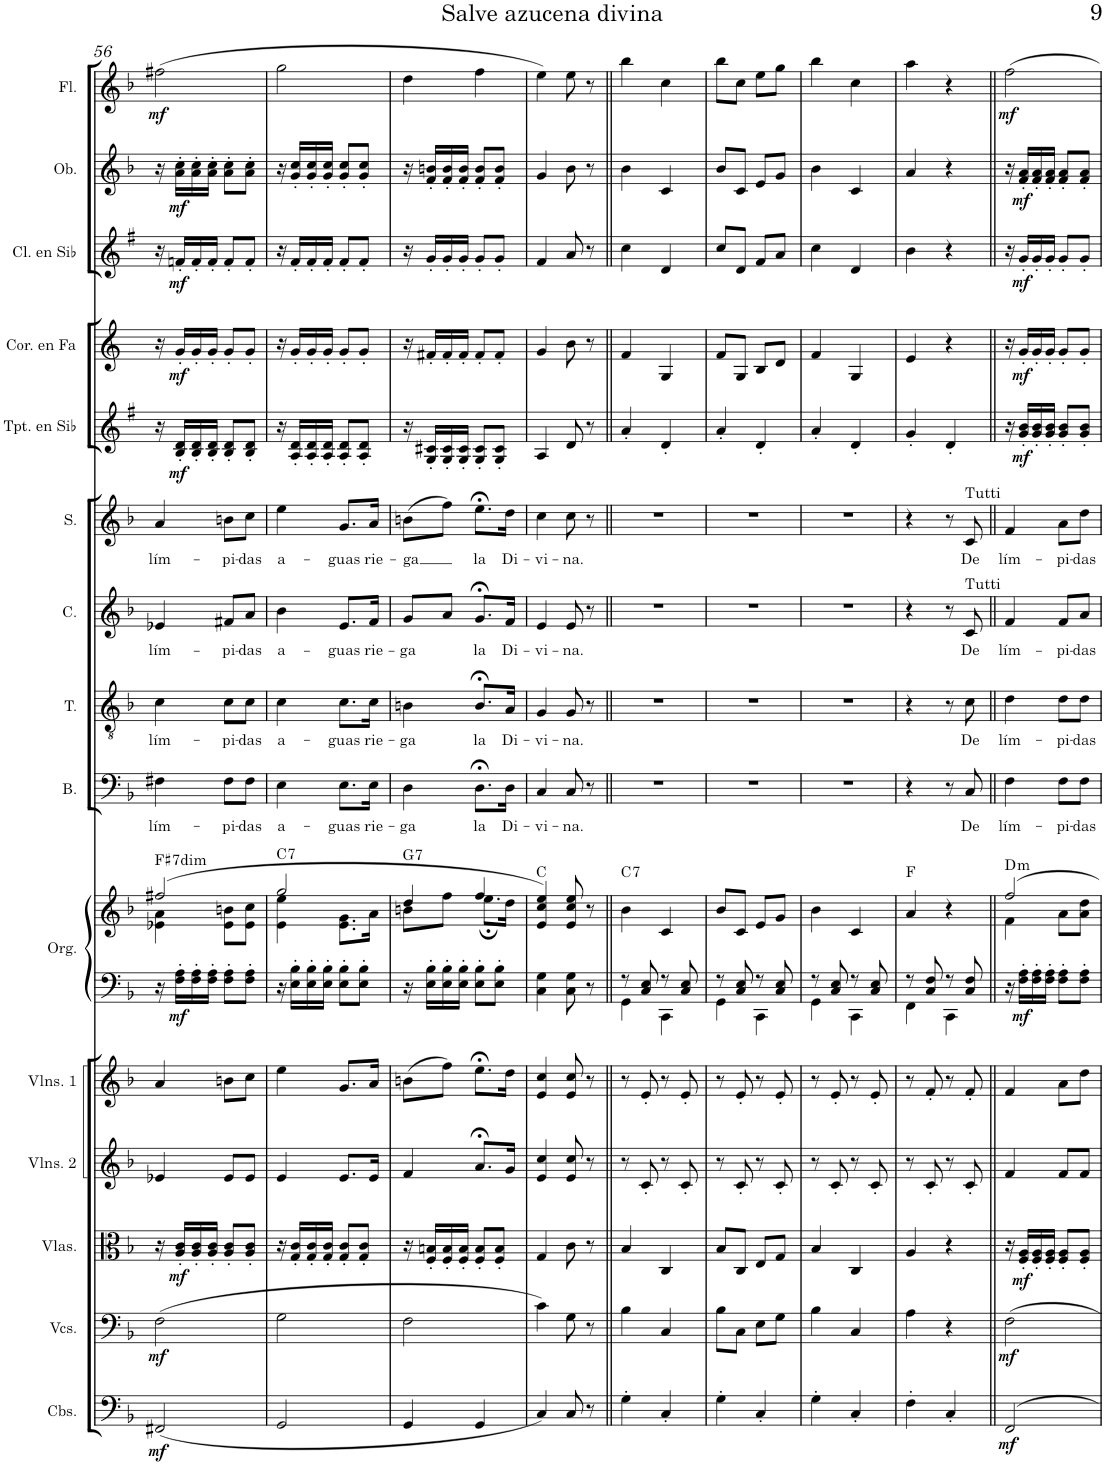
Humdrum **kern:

**kern	**dynam	**kern	**dynam	**kern	**dynam	**kern	**kern	**kern	**kern	**dynam	**harte	**kern	**text	**kern	**text	**kern	**text	**kern	**text	**kern	**dynam	**kern	**dynam	**kern	**dynam	**kern	**dynam	**kern	**dynam
*part15	*part15	*part14	*part14	*part13	*part13	*part12	*part11	*part10	*part10	*part10	*part10	*part9	*part9	*part8	*part8	*part7	*part7	*part6	*part6	*part5	*part5	*part4	*part4	*part3	*part3	*part2	*part2	*part1	*part1
*staff16	*staff16	*staff15	*staff15	*staff14	*staff14	*staff13	*staff12	*staff11	*staff10	*staff10/11	*	*staff9	*staff9	*staff8	*staff8	*staff7	*staff7	*staff6	*staff6	*staff5	*staff5	*staff4	*staff4	*staff3	*staff3	*staff2	*staff2	*staff1	*staff1
*I"Contrabajos	*	*I"Violonchelos	*	*I"Violas	*	*I"Violines 2	*I"Violines 1	*I"Órgano	*	*	*	*I"Bajo	*	*I"Tenor	*	*I"Contralto	*	*I"Soprano	*	*I"Trompeta en Sib	*	*I"Trompa en Fa	*	*I"Clarinete en Sib	*	*I"Oboe	*	*I"Flauta	*
*I'Cbs.	*	*I'Vcs.	*	*I'Vlas.	*	*I'Vlns. 2	*I'Vlns. 1	*	*	*	*	*I'B.	*	*I'T.	*	*I'C.	*	*I'S.	*	*I'Tpt. en Sib	*	*	*	*I'Cl. en Sib	*	*I'Ob.	*	*I'Fl.	*
!!LO:PB:g=z
*clefF4	*	*clefF4	*	*clefC3	*	*clefG2	*clefG2	*clefF4	*clefG2	*	*	*clefF4	*	*clefGv2	*	*clefG2	*	*clefG2	*	*clefG2	*	*clefG2	*	*clefG2	*	*clefG2	*	*clefG2	*
*Trd7c12	*	*	*	*	*	*	*	*	*	*	*	*	*	*	*	*	*	*	*	*Trd1c2	*	*Trd4c7	*	*Trd1c2	*	*	*	*	*
*k[b-]	*	*k[b-]	*	*k[b-]	*	*k[b-]	*k[b-]	*k[b-]	*k[b-]	*	*	*k[b-]	*	*k[b-]	*	*k[b-]	*	*k[b-]	*	*k[f#]	*	*k[]	*	*k[f#]	*	*k[b-]	*	*k[b-]	*
*M2/4	*	*M2/4	*	*M2/4	*	*M2/4	*M2/4	*M2/4	*M2/4	*	*	*M2/4	*	*M2/4	*	*M2/4	*	*M2/4	*	*M2/4	*	*M2/4	*	*M2/4	*	*M2/4	*	*M2/4	*
=56	=56	=56	=56	=56	=56	=56	=56	=56	=56	=56	=56	=56	=56	=56	=56	=56	=56	=56	=56	=56	=56	=56	=56	=56	=56	=56	=56	=56	=56
*	*	*	*	*	*	*	*	*	*^	*	*	*	*	*	*	*	*	*	*	*	*	*	*	*	*	*	*	*	*
!	!LO:DY:b	!	!LO:DY:b	!	!	!	!	!	!	!	!	!LO:H:kt=7dim	!	!LO:LY:b	!	!LO:LY:b	!	!LO:LY:b	!	!LO:LY:b	!	!	!	!	!	!	!	!	!	!LO:DY:b
(2FF#X/	mf	(2F\	mf	16r	.	4e-X/	4a/	16r	(2ff#X/	4e-X\ 4a\	.	F#:dim	4F#X\	lím-	4c\	lím-	4e-X/	lím-	4a/	lím-	16r	.	16r	.	16r	.	16r	.	(2ff#X\	mf
!	!	!	!	!	!LO:DY:b	!	!	!	!	!	!LO:DY:b=2	!	!	!	!	!	!	!	!	!	!	!LO:DY:b	!	!LO:DY:b	!	!LO:DY:b	!	!LO:DY:b	!	!
.	.	.	.	16A/' 16c/'LL	mf	.	.	16F\' 16A\'LL	.	.	mf	.	.	.	.	.	.	.	.	.	16B/' 16d/'LL	mf	16g'/LL	mf	16fn'/LL	mf	16a\' 16cc\'LL	mf	.	.
.	.	.	.	16A/' 16c/'	.	.	.	16F\' 16A\'	.	.	.	.	.	.	.	.	.	.	.	.	16B/' 16d/'	.	16g'/	.	16f'/	.	16a\' 16cc\'	.	.	.
.	.	.	.	16A/' 16c/'JJ	.	.	.	16F\' 16A\'JJ	.	.	.	.	.	.	.	.	.	.	.	.	16B/' 16d/'JJ	.	16g'/JJ	.	16f'/JJ	.	16a\' 16cc\'JJ	.	.	.
!	!	!	!	!	!	!	!	!	!	!	!	!	!	!LO:LY:b	!	!LO:LY:b	!	!LO:LY:b	!	!LO:LY:b	!	!	!	!	!	!	!	!	!	!
.	.	.	.	8A/' 8c/'L	.	8e-/L	8bn\L	8F\' 8A\'L	.	8e-\ 8bn\L	.	.	8F#\L	-pi-	8c\L	-pi-	8f#X/L	-pi-	8bn\L	-pi-	8B/' 8d/'L	.	8g'/L	.	8f'/L	.	8a\' 8cc\'L	.	.	.
!	!	!	!	!	!	!	!	!	!	!	!	!	!	!LO:LY:b	!	!LO:LY:b	!	!LO:LY:b	!	!LO:LY:b	!	!	!	!	!	!	!	!	!	!
.	.	.	.	8A/' 8c/'J	.	8e-/J	8cc\J	8F\' 8A\'J	.	8e-\ 8cc\J	.	.	8F#\J	-das	8c\J	-das	8a/J	-das	8cc\J	-das	8B/' 8d/'J	.	8g'/J	.	8f'/J	.	8a\' 8cc\'J	.	.	.
=57	=57	=57	=57	=57	=57	=57	=57	=57	=57	=57	=57	=57	=57	=57	=57	=57	=57	=57	=57	=57	=57	=57	=57	=57	=57	=57	=57	=57	=57	=57
!	!	!	!	!	!	!	!	!	!	!	!	!LO:H:kt=7	!	!LO:LY:b	!	!LO:LY:b	!	!LO:LY:b	!	!LO:LY:b	!	!	!	!	!	!	!	!	!	!
2GG/	.	2G\	.	16r	.	4e/	4ee\	16r	2gg/	4e\ 4ee\	.	C:7	4E\	a-	4c\	a-	4b-\	a-	4ee\	a-	16r	.	16r	.	16r	.	16r	.	2gg\	.
.	.	.	.	16G/' 16c/'LL	.	.	.	16E\' 16B-\'LL	.	.	.	.	.	.	.	.	.	.	.	.	16A/' 16d/'LL	.	16g'/LL	.	16f#'/LL	.	16g/' 16cc/'LL	.	.	.
.	.	.	.	16G/' 16c/'	.	.	.	16E\' 16B-\'	.	.	.	.	.	.	.	.	.	.	.	.	16A/' 16d/'	.	16g'/	.	16f#'/	.	16g/' 16cc/'	.	.	.
.	.	.	.	16G/' 16c/'JJ	.	.	.	16E\' 16B-\'JJ	.	.	.	.	.	.	.	.	.	.	.	.	16A/' 16d/'JJ	.	16g'/JJ	.	16f#'/JJ	.	16g/' 16cc/'JJ	.	.	.
!	!	!	!	!	!	!	!	!	!	!	!	!	!	!LO:LY:b	!	!LO:LY:b	!	!LO:LY:b	!	!LO:LY:b	!	!	!	!	!	!	!	!	!	!
.	.	.	.	8G/' 8c/'L	.	8.e/L	8.g/L	8E\' 8B-\'L	.	8.e\ 8.g\L	.	.	8.E\L	-guas	8.c\L	-guas	8.e/L	-guas	8.g/L	-guas	8A/' 8d/'L	.	8g'/L	.	8f#'/L	.	8g/' 8cc/'L	.	.	.
.	.	.	.	8G/' 8c/'J	.	.	.	8E\' 8B-\'J	.	.	.	.	.	.	.	.	.	.	.	.	8A/' 8d/'J	.	8g'/J	.	8f#'/J	.	8g/' 8cc/'J	.	.	.
!	!	!	!	!	!	!	!	!	!	!	!	!	!	!LO:LY:b	!	!LO:LY:b	!	!LO:LY:b	!	!LO:LY:b	!	!	!	!	!	!	!	!	!	!
.	.	.	.	.	.	16e/Jk	16a/Jk	.	.	16a\Jk	.	.	16E\Jk	rie-	16c\Jk	rie-	16f/Jk	rie-	16a/Jk	rie-	.	.	.	.	.	.	.	.	.	.
=58	=58	=58	=58	=58	=58	=58	=58	=58	=58	=58	=58	=58	=58	=58	=58	=58	=58	=58	=58	=58	=58	=58	=58	=58	=58	=58	=58	=58	=58	=58
!	!	!	!	!	!	!	!	!	!	!	!	!LO:H:kt=7	!	!LO:LY:b	!	!LO:LY:b	!	!LO:LY:b	!	!LO:LY:b	!	!	!	!	!	!	!	!	!	!
4GG/	.	2F\	.	16r	.	4f/	(8bn\L	16r	4dd/	8bn\L	.	G:7	4D\	-ga	4Bn\	-ga	8g/L	-ga	(8bn\L	-ga	16r	.	16r	.	16r	.	16r	.	4dd\	.
.	.	.	.	16F/' 16Bn/'LL	.	.	.	16E\' 16B-\'LL	.	.	.	.	.	.	.	.	.	.	.	.	16G/' 16c#X/'LL	.	16f#X'/LL	.	16g'/LL	.	16f/' 16bn/'LL	.	.	.
.	.	.	.	16F/' 16B/'	.	.	8ff\J)	16E\' 16B-\'	.	8ff\J	.	.	.	.	.	.	8a/J	.	8ff\J)	.	16G/' 16c#/'	.	16f#'/	.	16g'/	.	16f/' 16b/'	.	.	.
.	.	.	.	16F/' 16B/'JJ	.	.	.	16E\' 16B-\'JJ	.	.	.	.	.	.	.	.	.	.	.	.	16G/' 16c#/'JJ	.	16f#'/JJ	.	16g'/JJ	.	16f/' 16b/'JJ	.	.	.
!	!	!	!	!	!	!	!	!	!	!	!	!	!	!LO:LY:b	!	!LO:LY:b	!	!LO:LY:b	!	!LO:LY:b	!	!	!	!	!	!	!	!	!	!
4GG/	.	.	.	8F/' 8B/'L	.	8.a;</L	8.ee;<\L	8E\' 8B-\'L	4ff/	8.ee;\L	.	.	8.D;<\L	la	8.B;</L	la	8.g;</L	la	8.ee;<\L	la	8G/' 8c#/'L	.	8f#'/L	.	8g'/L	.	8f/' 8b/'L	.	4ff\	.
.	.	.	.	8F/' 8B/'J	.	.	.	8E\' 8B-\'J	.	.	.	.	.	.	.	.	.	.	.	.	8G/' 8c#/'J	.	8f#'/J	.	8g'/J	.	8f/' 8b/'J	.	.	.
!	!	!	!	!	!	!	!	!	!	!	!	!	!	!LO:LY:b	!	!LO:LY:b	!	!LO:LY:b	!	!LO:LY:b	!	!	!	!	!	!	!	!	!	!
.	.	.	.	.	.	16g/Jk	16dd\Jk	.	.	16dd\Jk	.	.	16D\Jk	Di-	16A/Jk	Di-	16f/Jk	Di-	16dd\Jk	Di-	.	.	.	.	.	.	.	.	.	.
=59	=59	=59	=59	=59	=59	=59	=59	=59	=59	=59	=59	=59	=59	=59	=59	=59	=59	=59	=59	=59	=59	=59	=59	=59	=59	=59	=59	=59	=59	=59
!	!	!	!	!	!	!	!	!	!	!	!	!	!	!LO:LY:b	!	!LO:LY:b	!	!LO:LY:b	!	!LO:LY:b	!	!	!	!	!	!	!	!	!	!
*	*	*	*	*	*	*	*	*	*v	*v	*	*	*	*	*	*	*	*	*	*	*	*	*	*	*	*	*	*	*	*
4C/)	.	4c\)	.	4G/	.	4e/ 4cc/	4e/ 4cc/	4C\ 4G\	4e/ 4cc/ 4ee/)	.	C:maj	4C/	-vi-	4G/	-vi-	4e/	-vi-	4cc\	-vi-	4A/	.	4g/	.	4f#/	.	4g/	.	4ee\)	.
!	!	!	!	!	!	!	!	!	!	!	!	!	!LO:LY:b	!	!LO:LY:b	!	!LO:LY:b	!	!LO:LY:b	!	!	!	!	!	!	!	!	!	!
8C/	.	8G\	.	8c\	.	8e/ 8cc/	8e/ 8cc/	8C\ 8G\	8e/ 8cc/ 8ee/	.	.	8C/	-na.	8G/	-na.	8e/	-na.	8cc\	-na.	8d/	.	8b\	.	8a/	.	8b-\	.	8ee\	.
8r	.	8r	.	8r	.	8r	8r	8r	8r	.	.	8r	.	8r	.	8r	.	8r	.	8r	.	8r	.	8r	.	8r	.	8r	.
=60||	=60||	=60||	=60||	=60||	=60||	=60||	=60||	=60||	=60||	=60||	=60||	=60||	=60||	=60||	=60||	=60||	=60||	=60||	=60||	=60||	=60||	=60||	=60||	=60||	=60||	=60||	=60||	=60||	=60||
*	*	*	*	*	*	*	*	*^	*	*	*	*	*	*	*	*	*	*	*	*	*	*	*	*	*	*	*	*	*
!	!	!	!	!	!	!	!	!	!	!	!	!LO:H:kt=7	!	!	!	!	!	!	!	!	!	!	!	!	!	!	!	!	!	!
4G'\	.	4B-\	.	4B-/	.	8r	8r	8r	4GG\	4b-\	.	C:7	2r	.	2r	.	2r	.	2r	.	4a'/	.	4f/	.	4cc\	.	4b-\	.	4bb-\	.
.	.	.	.	.	.	8c'/	8e'/	8C/ 8E/	.	.	.	.	.	.	.	.	.	.	.	.	.	.	.	.	.	.	.	.	.	.
4C'/	.	4C/	.	4C/	.	8r	8r	8r	4CC\	4c/	.	.	.	.	.	.	.	.	.	.	4d'/	.	4G/	.	4d/	.	4c/	.	4cc\	.
.	.	.	.	.	.	8c'/	8e'/	8C/ 8E/	.	.	.	.	.	.	.	.	.	.	.	.	.	.	.	.	.	.	.	.	.	.
=61	=61	=61	=61	=61	=61	=61	=61	=61	=61	=61	=61	=61	=61	=61	=61	=61	=61	=61	=61	=61	=61	=61	=61	=61	=61	=61	=61	=61	=61	=61
4G'\	.	8B-\L	.	8B-/L	.	8r	8r	8r	4GG\	8b-/L	.	.	2r	.	2r	.	2r	.	2r	.	4a'/	.	8f/L	.	8cc/L	.	8b-/L	.	8bb-\L	.
.	.	8C\J	.	8C/J	.	8c'/	8e'/	8C/ 8E/	.	8c/J	.	.	.	.	.	.	.	.	.	.	.	.	8G/J	.	8d/J	.	8c/J	.	8cc\J	.
4C'/	.	8E\L	.	8E/L	.	8r	8r	8r	4CC\	8e/L	.	.	.	.	.	.	.	.	.	.	4d'/	.	8B/L	.	8f#/L	.	8e/L	.	8ee\L	.
.	.	8G\J	.	8G/J	.	8c'/	8e'/	8C/ 8E/	.	8g/J	.	.	.	.	.	.	.	.	.	.	.	.	8d/J	.	8a/J	.	8g/J	.	8gg\J	.
=62	=62	=62	=62	=62	=62	=62	=62	=62	=62	=62	=62	=62	=62	=62	=62	=62	=62	=62	=62	=62	=62	=62	=62	=62	=62	=62	=62	=62	=62	=62
4G'\	.	4B-\	.	4B-/	.	8r	8r	8r	4GG\	4b-\	.	.	2r	.	2r	.	2r	.	2r	.	4a'/	.	4f/	.	4cc\	.	4b-\	.	4bb-\	.
.	.	.	.	.	.	8c'/	8e'/	8C/ 8E/	.	.	.	.	.	.	.	.	.	.	.	.	.	.	.	.	.	.	.	.	.	.
4C'/	.	4C/	.	4C/	.	8r	8r	8r	4CC\	4c/	.	.	.	.	.	.	.	.	.	.	4d'/	.	4G/	.	4d/	.	4c/	.	4cc\	.
.	.	.	.	.	.	8c'/	8e'/	8C/ 8E/	.	.	.	.	.	.	.	.	.	.	.	.	.	.	.	.	.	.	.	.	.	.
=63	=63	=63	=63	=63	=63	=63	=63	=63	=63	=63	=63	=63	=63	=63	=63	=63	=63	=63	=63	=63	=63	=63	=63	=63	=63	=63	=63	=63	=63	=63
4F'\	.	4A\	.	4A/	.	8r	8r	8r	4FF\	4a/	.	F:maj	4r	.	4r	.	4r	.	4r	.	4g'/	.	4e/	.	4b\	.	4a/	.	4aa\	.
.	.	.	.	.	.	8c'/	8f'/	8C/ 8F/	.	.	.	.	.	.	.	.	.	.	.	.	.	.	.	.	.	.	.	.	.	.
4C'/	.	4r	.	4r	.	8r	8r	8r	4CC\	4r	.	.	8r	.	8r	.	8r	.	8r	.	4d'/	.	4r	.	4r	.	4r	.	4r	.
!	!	!	!	!	!	!	!	!	!	!	!	!	!	!	!	!	!	!	!LO:TX:a:t=Tutti	!	!	!	!	!	!	!	!	!	!	!
!	!	!	!	!	!	!	!	!	!	!	!	!	!	!	!	!	!LO:TX:a:t=Tutti	!	!	!	!	!	!	!	!	!	!	!	!	!
!	!	!	!	!	!	!	!	!	!	!	!	!	!	!LO:LY:b	!	!LO:LY:b	!	!LO:LY:b	!	!LO:LY:b	!	!	!	!	!	!	!	!	!	!
.	.	.	.	.	.	8c'/	8f'/	8C/ 8F/	.	.	.	.	8C/	De	8c\	De	8c/	De	8c/	De	.	.	.	.	.	.	.	.	.	.
*	*	*	*	*	*	*	*	*v	*v	*	*	*	*	*	*	*	*	*	*	*	*	*	*	*	*	*	*	*	*	*
=64||	=64||	=64||	=64||	=64||	=64||	=64||	=64||	=64||	=64||	=64||	=64||	=64||	=64||	=64||	=64||	=64||	=64||	=64||	=64||	=64||	=64||	=64||	=64||	=64||	=64||	=64||	=64||	=64||	=64||
*	*	*	*	*	*	*	*	*	*^	*	*	*	*	*	*	*	*	*	*	*	*	*	*	*	*	*	*	*	*
!	!LO:DY:b	!	!LO:DY:b	!	!	!	!	!	!	!	!	!LO:H:kt=m	!	!LO:LY:b	!	!LO:LY:b	!	!LO:LY:b	!	!LO:LY:b	!	!	!	!	!	!	!	!	!	!LO:DY:b
2FF/	mf	2F\	mf	16r	.	4f/	4f/	16r	2ff/	4f\	.	D:min	4F\	lím-	4d\	lím-	4f/	lím-	4f/	lím-	16r	.	16r	.	16r	.	16r	.	2ff\	mf
!	!	!	!	!	!LO:DY:b	!	!	!	!	!	!LO:DY:b=2	!	!	!	!	!	!	!	!	!	!	!LO:DY:b	!	!LO:DY:b	!	!LO:DY:b	!	!LO:DY:b	!	!
.	.	.	.	16F/' 16A/'LL	mf	.	.	16F\' 16A\'LL	.	.	mf	.	.	.	.	.	.	.	.	.	16g/' 16b/'LL	mf	16g'/LL	mf	16g'/LL	mf	16f/' 16a/'LL	mf	.	.
.	.	.	.	16F/' 16A/'	.	.	.	16F\' 16A\'	.	.	.	.	.	.	.	.	.	.	.	.	16g/' 16b/'	.	16g'/	.	16g'/	.	16f/' 16a/'	.	.	.
.	.	.	.	16F/' 16A/'JJ	.	.	.	16F\' 16A\'JJ	.	.	.	.	.	.	.	.	.	.	.	.	16g/' 16b/'JJ	.	16g'/JJ	.	16g'/JJ	.	16f/' 16a/'JJ	.	.	.
!	!	!	!	!	!	!	!	!	!	!	!	!	!	!LO:LY:b	!	!LO:LY:b	!	!LO:LY:b	!	!LO:LY:b	!	!	!	!	!	!	!	!	!	!
.	.	.	.	8F/' 8A/'L	.	8f/L	8a\L	8F\' 8A\'L	.	8a\L	.	.	8F\L	-pi-	8d\L	-pi-	8f/L	-pi-	8a\L	-pi-	8g/' 8b/'L	.	8g'/L	.	8g'/L	.	8f/' 8a/'L	.	.	.
!	!	!	!	!	!	!	!	!	!	!	!	!	!	!LO:LY:b	!	!LO:LY:b	!	!LO:LY:b	!	!LO:LY:b	!	!	!	!	!	!	!	!	!	!
.	.	.	.	8F/' 8A/'J	.	8f/J	8dd\J	8F\' 8A\'J	.	8a\ 8dd\J	.	.	8F\J	-das	8d\J	-das	8a/J	-das	8dd\J	-das	8g/' 8b/'J	.	8g'/J	.	8g'/J	.	8f/' 8a/'J	.	.	.
*	*	*	*	*	*	*	*	*	*v	*v	*	*	*	*	*	*	*	*	*	*	*	*	*	*	*	*	*	*	*	*
=	=	=	=	=	=	=	=	=	=	=	=	=	=	=	=	=	=	=	=	=	=	=	=	=	=	=	=	=	=
*-	*-	*-	*-	*-	*-	*-	*-	*-	*-	*-	*-	*-	*-	*-	*-	*-	*-	*-	*-	*-	*-	*-	*-	*-	*-	*-	*-	*-	*-
